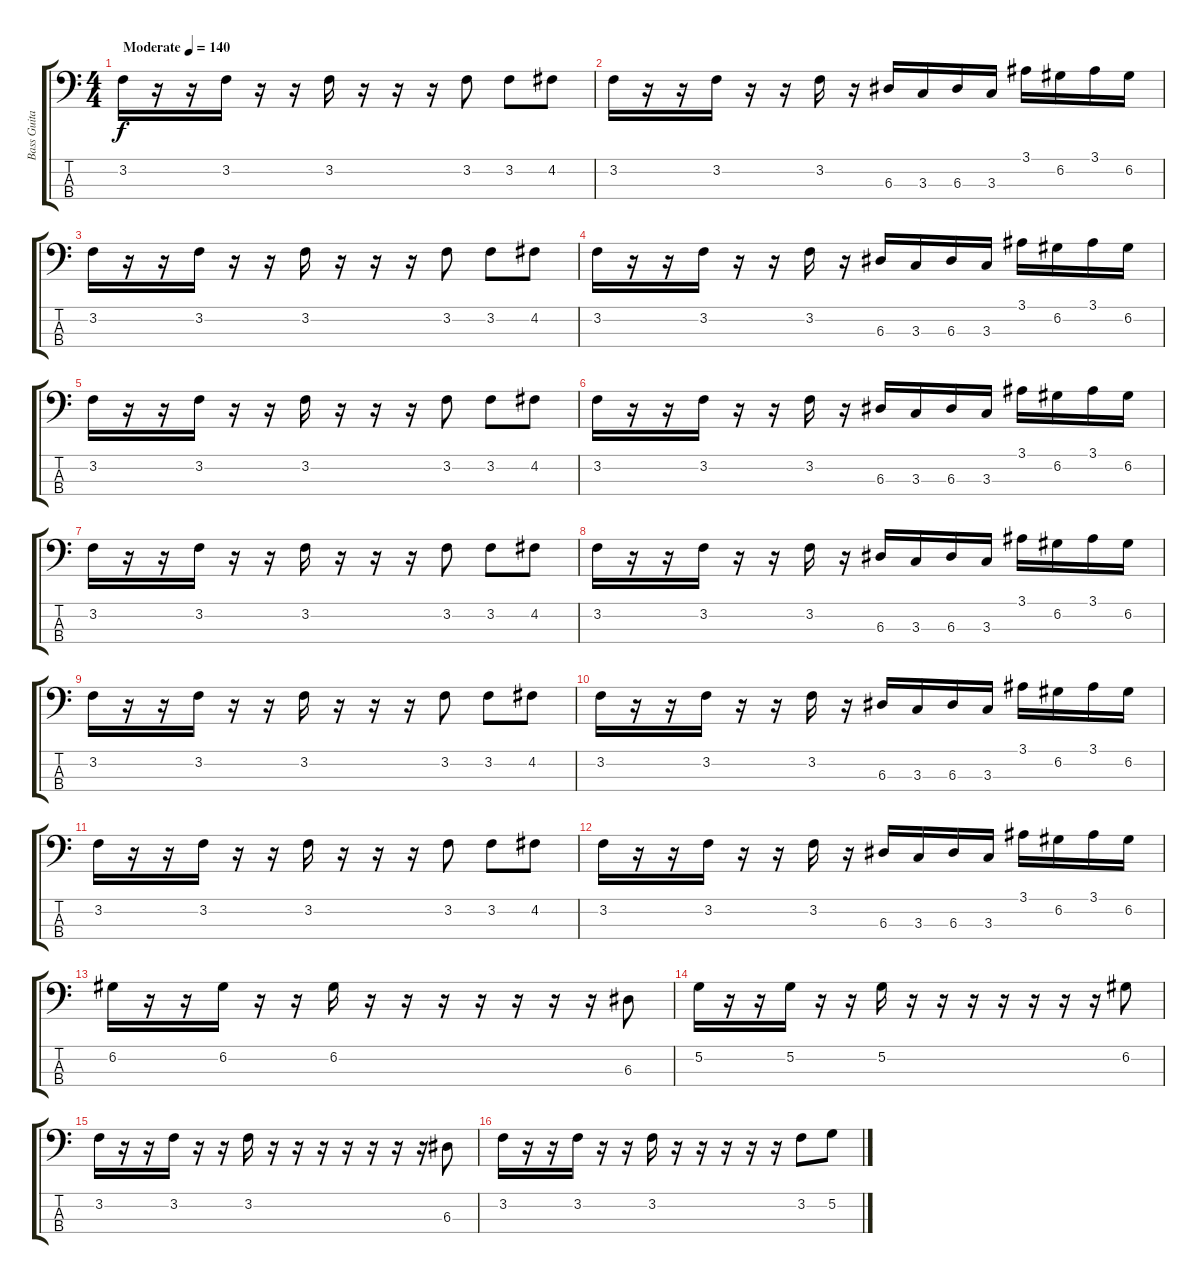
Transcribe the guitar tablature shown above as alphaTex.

\track ("Bass Guitar" "Bass Guita") {instrument electricbassfinger}
\staff {score tabs}
\tuning (G2 D2 A1 E1) {hide}
\ts (4 4)
\tempo (140 "Moderate")
\clef f4
\ks c
3.2.16{dy f instrument electricbassfinger} r.16 r.16 3.2.16 r.16 r.16 3.2.16 r.16 r.16 r.16 3.2.8 3.2.8 4.2.8 |
3.2.16 r.16 r.16 3.2.16 r.16 r.16 3.2.16 r.16 6.3.16 3.3.16 6.3.16 3.3.16 3.1.16 6.2.16 3.1.16 6.2.16 |
3.2.16 r.16 r.16 3.2.16 r.16 r.16 3.2.16 r.16 r.16 r.16 3.2.8 3.2.8 4.2.8 |
3.2.16 r.16 r.16 3.2.16 r.16 r.16 3.2.16 r.16 6.3.16 3.3.16 6.3.16 3.3.16 3.1.16 6.2.16 3.1.16 6.2.16 |
3.2.16 r.16 r.16 3.2.16 r.16 r.16 3.2.16 r.16 r.16 r.16 3.2.8 3.2.8 4.2.8 |
3.2.16 r.16 r.16 3.2.16 r.16 r.16 3.2.16 r.16 6.3.16 3.3.16 6.3.16 3.3.16 3.1.16 6.2.16 3.1.16 6.2.16 |
3.2.16 r.16 r.16 3.2.16 r.16 r.16 3.2.16 r.16 r.16 r.16 3.2.8 3.2.8 4.2.8 |
3.2.16 r.16 r.16 3.2.16 r.16 r.16 3.2.16 r.16 6.3.16 3.3.16 6.3.16 3.3.16 3.1.16 6.2.16 3.1.16 6.2.16 |
3.2.16 r.16 r.16 3.2.16 r.16 r.16 3.2.16 r.16 r.16 r.16 3.2.8 3.2.8 4.2.8 |
3.2.16 r.16 r.16 3.2.16 r.16 r.16 3.2.16 r.16 6.3.16 3.3.16 6.3.16 3.3.16 3.1.16 6.2.16 3.1.16 6.2.16 |
3.2.16 r.16 r.16 3.2.16 r.16 r.16 3.2.16 r.16 r.16 r.16 3.2.8 3.2.8 4.2.8 |
3.2.16 r.16 r.16 3.2.16 r.16 r.16 3.2.16 r.16 6.3.16 3.3.16 6.3.16 3.3.16 3.1.16 6.2.16 3.1.16 6.2.16 |
6.2.16 r.16 r.16 6.2.16 r.16 r.16 6.2.16 r.16 r.16 r.16 r.16 r.16 r.16 r.16 6.3.8 |
5.2.16 r.16 r.16 5.2.16 r.16 r.16 5.2.16 r.16 r.16 r.16 r.16 r.16 r.16 r.16 6.2.8 |
3.2.16 r.16 r.16 3.2.16 r.16 r.16 3.2.16 r.16 r.16 r.16 r.16 r.16 r.16 r.16 6.3.8 |
3.2.16 r.16 r.16 3.2.16 r.16 r.16 3.2.16 r.16 r.16 r.16 r.16 r.16 3.2.8 5.2.8
